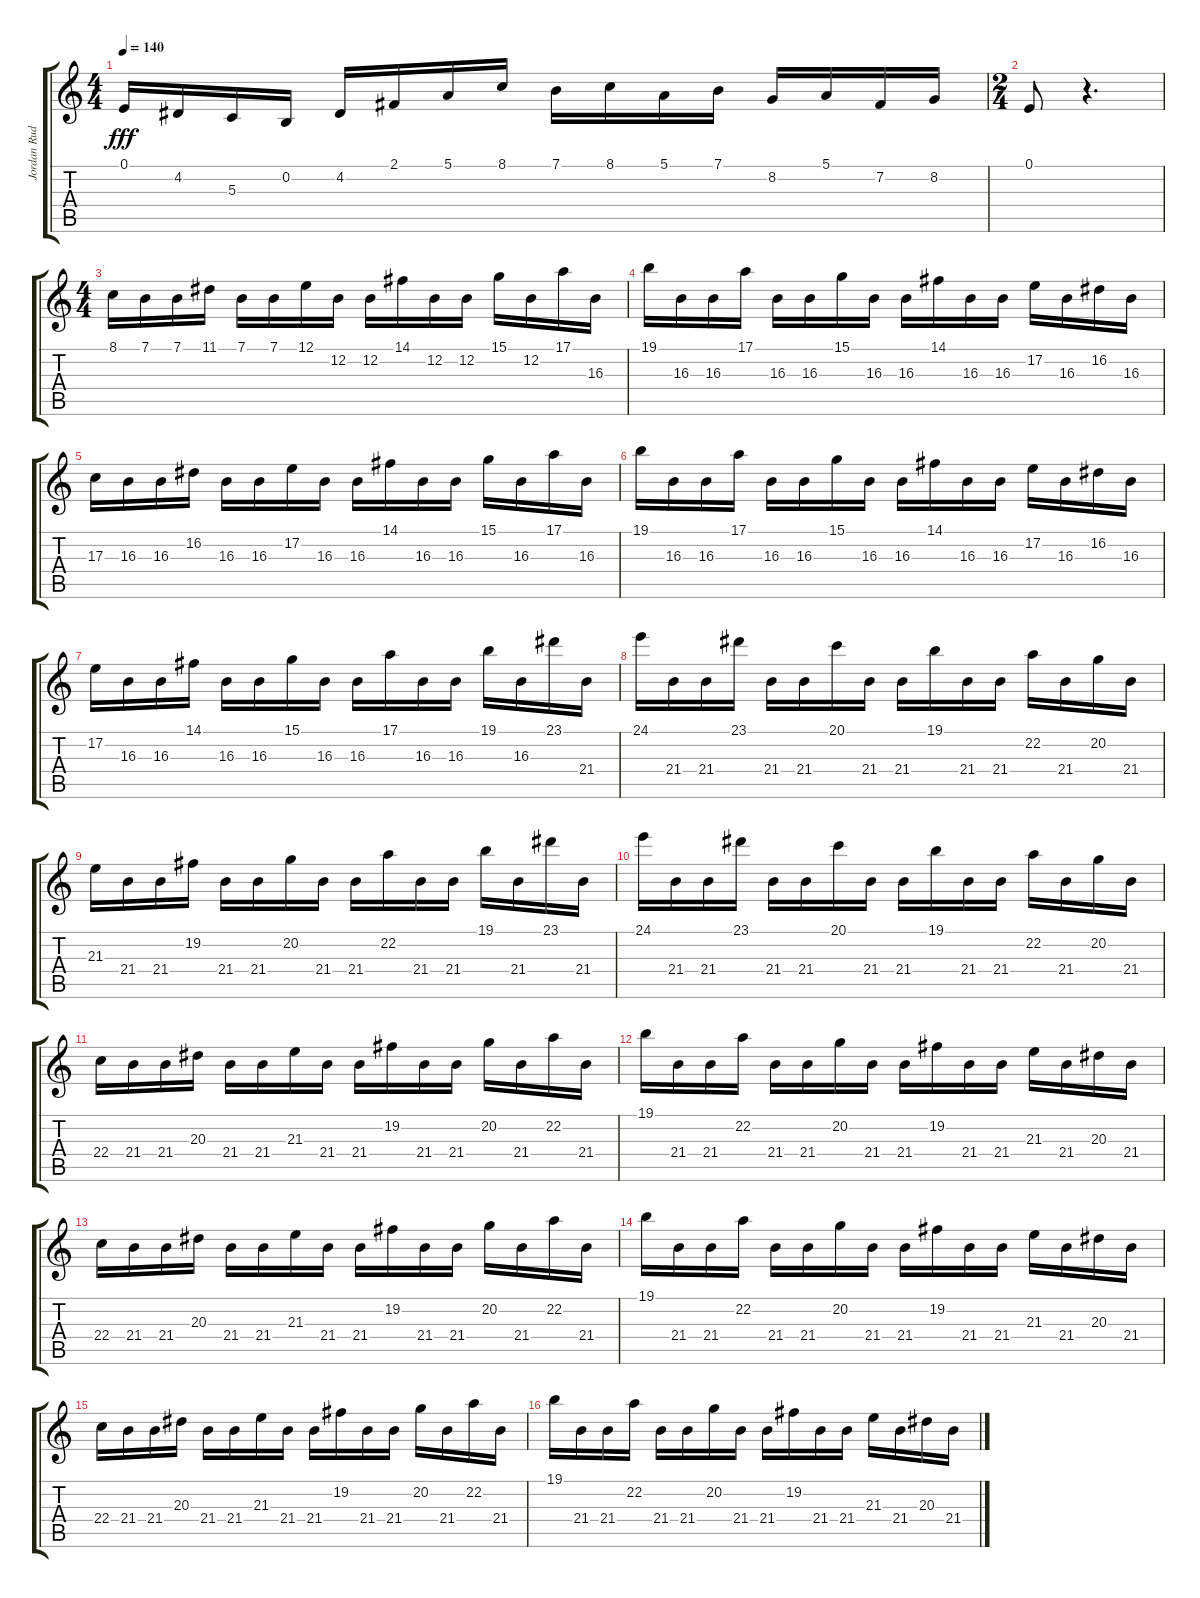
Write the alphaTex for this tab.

\track ("Jordan Rudess - Keyboard" "Jordan Rud") {instrument acousticgrandpiano}
\staff {score tabs}
\tuning (E4 B3 G3 D3 A2 E2) {hide}
\ts (4 4)
\tempo 140
\clef g2
\ks c
0.1.16{dy fff} 4.2.16 5.3.16 0.2.16 4.2.16 2.1.16 5.1.16 8.1.16 7.1.16 8.1.16 5.1.16 7.1.16 8.2.16 5.1.16 7.2.16 8.2.16 |
\ts (2 4)
0.1.8 r.4{d} |
\ts (4 4)
8.1.16 7.1.16 7.1.16 11.1.16 7.1.16 7.1.16 12.1.16 12.2.16 12.2.16 14.1.16 12.2.16 12.2.16 15.1.16 12.2.16 17.1.16 16.3.16 |
19.1.16 16.3.16 16.3.16 17.1.16 16.3.16 16.3.16 15.1.16 16.3.16 16.3.16 14.1.16 16.3.16 16.3.16 17.2.16 16.3.16 16.2.16 16.3.16 |
17.3.16 16.3.16 16.3.16 16.2.16 16.3.16 16.3.16 17.2.16 16.3.16 16.3.16 14.1.16 16.3.16 16.3.16 15.1.16 16.3.16 17.1.16 16.3.16 |
19.1.16 16.3.16 16.3.16 17.1.16 16.3.16 16.3.16 15.1.16 16.3.16 16.3.16 14.1.16 16.3.16 16.3.16 17.2.16 16.3.16 16.2.16 16.3.16 |
17.2.16 16.3.16 16.3.16 14.1.16 16.3.16 16.3.16 15.1.16 16.3.16 16.3.16 17.1.16 16.3.16 16.3.16 19.1.16 16.3.16 23.1.16 21.4.16 |
24.1.16 21.4.16 21.4.16 23.1.16 21.4.16 21.4.16 20.1.16 21.4.16 21.4.16 19.1.16 21.4.16 21.4.16 22.2.16 21.4.16 20.2.16 21.4.16 |
21.3.16 21.4.16 21.4.16 19.2.16 21.4.16 21.4.16 20.2.16 21.4.16 21.4.16 22.2.16 21.4.16 21.4.16 19.1.16 21.4.16 23.1.16 21.4.16 |
24.1.16 21.4.16 21.4.16 23.1.16 21.4.16 21.4.16 20.1.16 21.4.16 21.4.16 19.1.16 21.4.16 21.4.16 22.2.16 21.4.16 20.2.16 21.4.16 |
22.4.16 21.4.16 21.4.16 20.3.16 21.4.16 21.4.16 21.3.16 21.4.16 21.4.16 19.2.16 21.4.16 21.4.16 20.2.16 21.4.16 22.2.16 21.4.16 |
19.1.16 21.4.16 21.4.16 22.2.16 21.4.16 21.4.16 20.2.16 21.4.16 21.4.16 19.2.16 21.4.16 21.4.16 21.3.16 21.4.16 20.3.16 21.4.16 |
22.4.16 21.4.16 21.4.16 20.3.16 21.4.16 21.4.16 21.3.16 21.4.16 21.4.16 19.2.16 21.4.16 21.4.16 20.2.16 21.4.16 22.2.16 21.4.16 |
19.1.16 21.4.16 21.4.16 22.2.16 21.4.16 21.4.16 20.2.16 21.4.16 21.4.16 19.2.16 21.4.16 21.4.16 21.3.16 21.4.16 20.3.16 21.4.16 |
22.4.16 21.4.16 21.4.16 20.3.16 21.4.16 21.4.16 21.3.16 21.4.16 21.4.16 19.2.16 21.4.16 21.4.16 20.2.16 21.4.16 22.2.16 21.4.16 |
19.1.16 21.4.16 21.4.16 22.2.16 21.4.16 21.4.16 20.2.16 21.4.16 21.4.16 19.2.16 21.4.16 21.4.16 21.3.16 21.4.16 20.3.16 21.4.16
